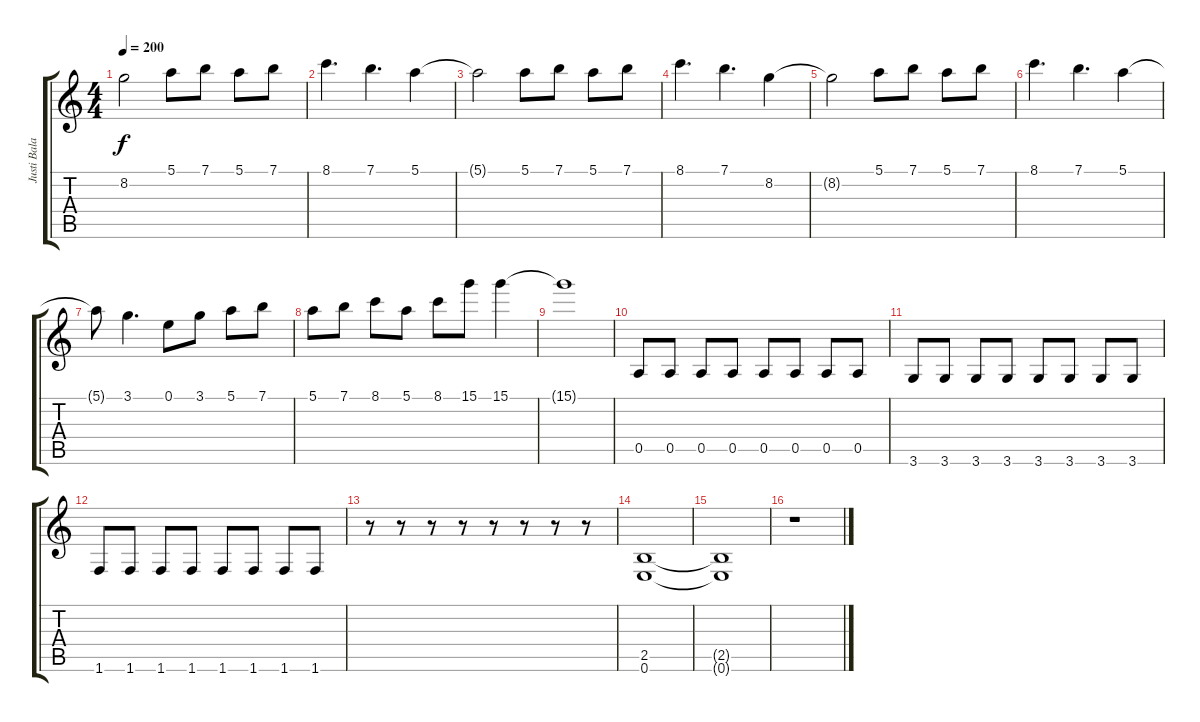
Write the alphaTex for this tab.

\track ("Justi Bala" "Justi Bala") {instrument distortionguitar}
\staff {score tabs}
\tuning (E4 B3 G3 D3 A2 E2) {hide}
\ts (4 4)
\tempo 200
\clef g2
\ks c
8.2{t}.2{dy f} 5.1.8 7.1.8 5.1.8 7.1.8 |
8.1.4{d} 7.1.4{d} 5.1.4 |
5.1{t}.2 5.1.8 7.1.8 5.1.8 7.1.8 |
8.1.4{d} 7.1.4{d} 8.2.4 |
8.2{t}.2 5.1.8 7.1.8 5.1.8 7.1.8 |
8.1.4{d} 7.1.4{d} 5.1.4 |
5.1{t}.8 3.1.4{d} 0.1.8 3.1.8 5.1.8 7.1.8 |
5.1.8 7.1.8 8.1.8 5.1.8 8.1.8 15.1.8 15.1.4 |
15.1{t}.1 |
0.5.8{balance 0} 0.5.8 0.5.8 0.5.8 0.5.8 0.5.8 0.5.8 0.5.8 |
3.6.8 3.6.8 3.6.8 3.6.8 3.6.8 3.6.8 3.6.8 3.6.8 |
1.6.8 1.6.8 1.6.8 1.6.8 1.6.8 1.6.8 1.6.8 1.6.8 |
r.8 r.8 r.8 r.8 r.8 r.8 r.8 r.8 |
(2.5 0.6).1 |
(2.5{t} 0.6{t}).1 |
r.1
